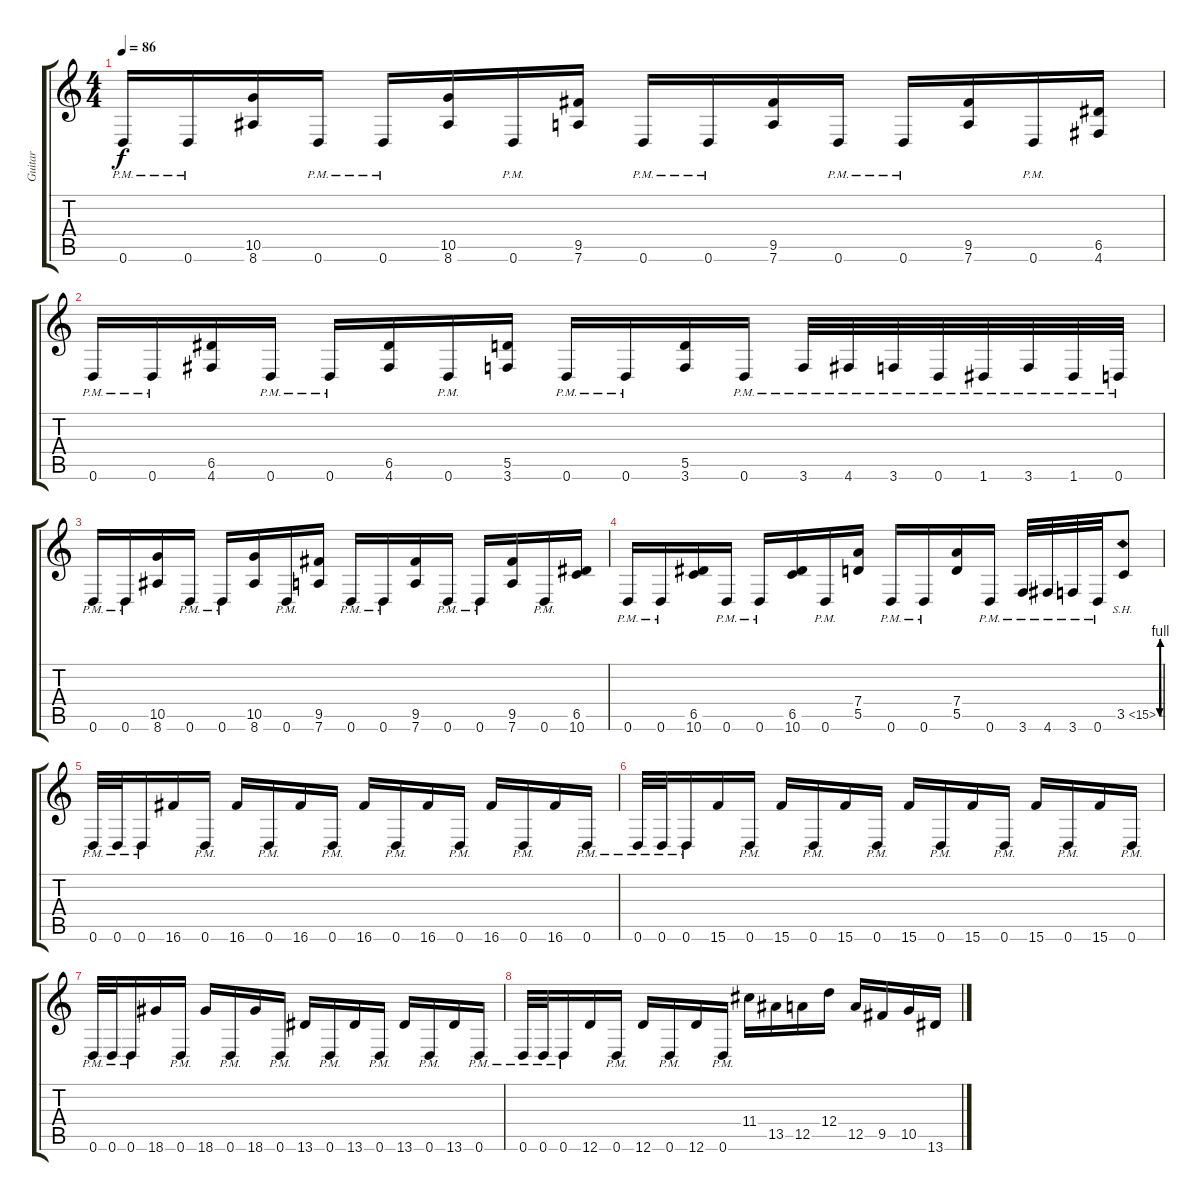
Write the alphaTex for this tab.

\track ("Guitar" "Guitar") {instrument distortionguitar}
\staff {score tabs}
\tuning (E4 B3 G3 D3 A2 D2) {hide}
\ts (4 4)
\tempo 86
\clef g2
\ks c
0.6{pm}.16{dy f} 0.6{pm}.16 (10.5 8.6).16 0.6{pm}.16 0.6{pm}.16 (10.5 8.6).16 0.6{pm}.16 (9.5 7.6).16 0.6{pm}.16 0.6{pm}.16 (9.5 7.6).16 0.6{pm}.16 0.6{pm}.16 (9.5 7.6).16 0.6{pm}.16 (6.5 4.6).16 |
0.6{pm}.16 0.6{pm}.16 (6.5 4.6).16 0.6{pm}.16 0.6{pm}.16 (6.5 4.6).16 0.6{pm}.16 (5.5 3.6).16 0.6{pm}.16 0.6{pm}.16 (5.5 3.6).16 0.6{pm}.16 3.6{pm}.32 4.6{pm}.32 3.6{pm}.32 0.6{pm}.32 1.6{pm}.32 3.6{pm}.32 1.6{pm}.32 0.6{pm}.32 |
0.6{pm}.16 0.6{pm}.16 (10.5 8.6).16 0.6{pm}.16 0.6{pm}.16 (10.5 8.6).16 0.6{pm}.16 (9.5 7.6).16 0.6{pm}.16 0.6{pm}.16 (9.5 7.6).16 0.6{pm}.16 0.6{pm}.16 (9.5 7.6).16 0.6{pm}.16 (6.5 10.6).16 |
0.6{pm}.16 0.6{pm}.16 (6.5 10.6).16 0.6{pm}.16 0.6{pm}.16 (6.5 10.6).16 0.6{pm}.16 (7.4 5.5).16 0.6{pm}.16 0.6{pm}.16 (7.4 5.5).16 0.6{pm}.16 3.6{pm}.32 4.6{pm}.32 3.6{pm}.32 0.6{pm}.32 3.5{be (custom 0 0 15 4 30 4 45 0 60 0) sh 12}.8 |
0.6{pm}.32 0.6{pm}.32 0.6{pm}.16 16.6.16 0.6{pm}.16 16.6.16 0.6{pm}.16 16.6.16 0.6{pm}.16 16.6.16 0.6{pm}.16 16.6.16 0.6{pm}.16 16.6.16 0.6{pm}.16 16.6.16 0.6{pm}.16 |
0.6{pm}.32 0.6{pm}.32 0.6{pm}.16 15.6.16 0.6{pm}.16 15.6.16 0.6{pm}.16 15.6.16 0.6{pm}.16 15.6.16 0.6{pm}.16 15.6.16 0.6{pm}.16 15.6.16 0.6{pm}.16 15.6.16 0.6{pm}.16 |
0.6{pm}.32 0.6{pm}.32 0.6{pm}.16 18.6.16 0.6{pm}.16 18.6.16 0.6{pm}.16 18.6.16 0.6{pm}.16 13.6.16 0.6{pm}.16 13.6.16 0.6{pm}.16 13.6.16 0.6{pm}.16 13.6.16 0.6{pm}.16 |
0.6{pm}.32 0.6{pm}.32 0.6{pm}.16 12.6.16 0.6{pm}.16 12.6.16 0.6{pm}.16 12.6.16 0.6{pm}.16 11.4.16 13.5.16 12.5.16 12.4.16 12.5.16 9.5.16 10.5.16 13.6.16
